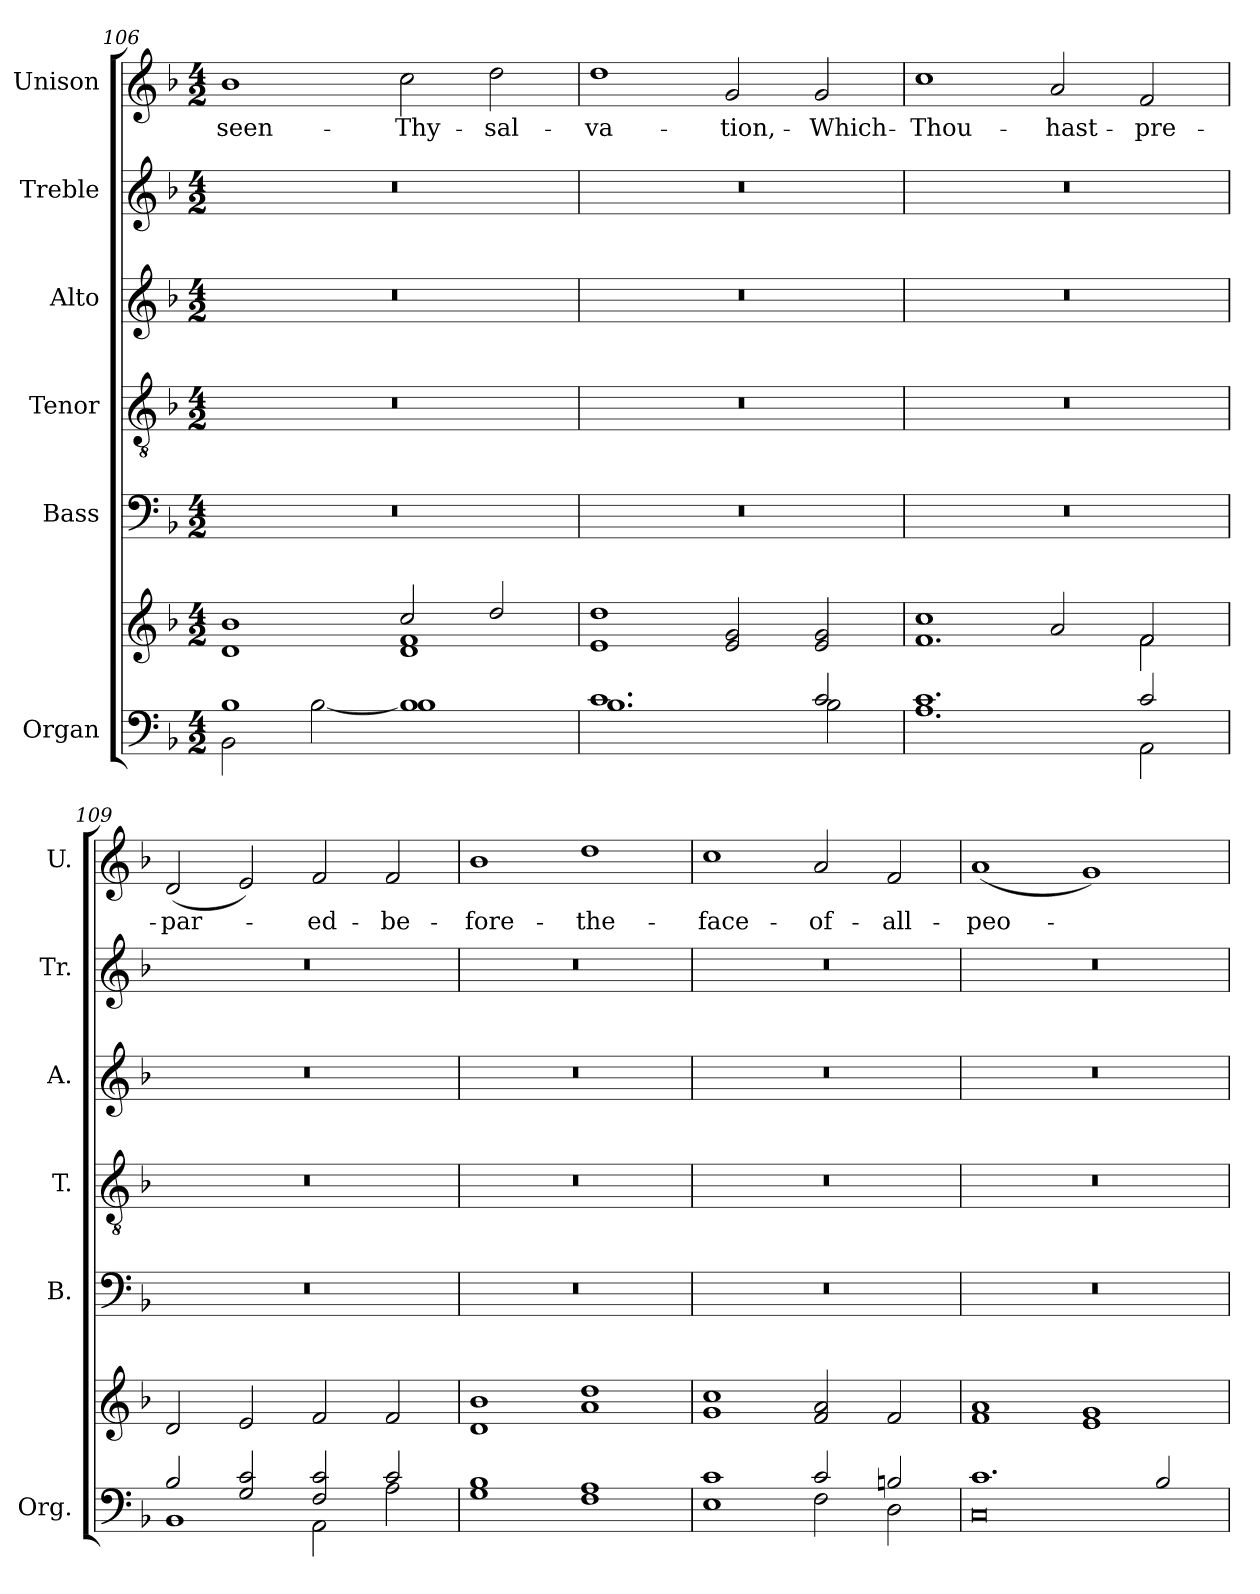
**kern	**kern	**kern	**kern	**kern	**kern	**kern	**text
*part6	*part6	*part5	*part4	*part3	*part2	*part1	*part1
*staff7	*staff6	*staff5	*staff4	*staff3	*staff2	*staff1	*staff1
*I"Organ	*	*I"Bass	*I"Tenor	*I"Alto	*I"Treble	*I"Unison	*
*I'Org.	*	*I'B.	*I'T.	*I'A.	*I'Tr.	*I'U.	*
*clefF4	*clefG2	*clefF4	*clefGv2	*clefG2	*clefG2	*clefG2	*
*	*	*	*ITrd7c12	*	*	*	*
*k[b-]	*k[b-]	*k[b-]	*k[b-]	*k[b-]	*k[b-]	*k[b-]	*
*F:	*F:	*F:	*F:	*F:	*F:	*F:	*
*M4/2	*M4/2	*M4/2	*M4/2	*M4/2	*M4/2	*M4/2	*
=106	=106	=106	=106	=106	=106	=106	=106
*^	*^	*	*	*	*	*	*
!	!	!	!	!LO:N:vis=1	!LO:N:vis=1	!LO:N:vis=1	!LO:N:vis=1	!	!
!	!	!	!	!	!	!	!	!	!LO:LY:b:color=#000000
1B-i	2BB-i\	1b-i	1di	0r	0r	0r	0r	1b-i	-seen-
.	[2B-i\	.	.	.	.	.	.	.	.
!	!	!	!	!	!	!	!	!	!LO:LY:b:color=#000000
1B-i]	1B-i	2cci/	1di 1fi	.	.	.	.	2cci\	-Thy-
!	!	!	!	!	!	!	!	!	!LO:LY:b:color=#000000
.	.	2ddi/	.	.	.	.	.	2ddi\	-sal-
*	*	*v	*v	*	*	*	*	*	*
=107	=107	=107	=107	=107	=107	=107	=107	=107
!	!	!	!LO:N:vis=1	!LO:N:vis=1	!LO:N:vis=1	!LO:N:vis=1	!	!
!	!	!	!	!	!	!	!	!LO:LY:b:color=#000000
1.ci	1.B-i	1ei 1ddi	0r	0r	0r	0r	1ddi	-va-
!	!	!	!	!	!	!	!	!LO:LY:b:color=#000000
.	.	2ei/ 2gi	.	.	.	.	2gi/	-tion,-
!	!	!	!	!	!	!	!	!LO:LY:b:color=#000000
2ci/	2B-i\	2ei/ 2gi	.	.	.	.	2gi/	-Which-
!!LO:PB:g=z
=108	=108	=108	=108	=108	=108	=108	=108	=108
*	*	*^	*	*	*	*	*	*
!	!	!	!	!LO:N:vis=1	!LO:N:vis=1	!LO:N:vis=1	!LO:N:vis=1	!	!
!	!	!	!	!	!	!	!	!	!LO:LY:b:color=#000000
1.ci	1.Ai	1cci	1.fi	0r	0r	0r	0r	1cci	-Thou-
!	!	!	!	!	!	!	!	!	!LO:LY:b:color=#000000
.	.	2ai/	.	.	.	.	.	2ai/	-hast-
!	!	!	!	!	!	!	!	!	!LO:LY:b:color=#000000
2ci/	2AAi\	2fi/	2fi\	.	.	.	.	2fi/	-pre-
=109	=109	=109	=109	=109	=109	=109	=109	=109	=109
!	!	!	!	!LO:N:vis=1	!LO:N:vis=1	!LO:N:vis=1	!LO:N:vis=1	!	!
*	*	*v	*v	*	*	*	*	*	*
*	*	*^	*	*	*	*	*	*
!	!	!	!	!	!	!	!	!	!LO:LY:b:color=#000000
*	*	*v	*v	*	*	*	*	*	*
2B-i/	1BB-i	2di/	0r	0r	0r	0r	(2di/	-par-
2Gi/ 2ci	.	2ei/	.	.	.	.	2ei/)	.
!	!	!	!	!	!	!	!	!LO:LY:b:color=#000000
2Fi/ 2ci	2AAi\	2fi/	.	.	.	.	2fi/	-ed-
!	!	!	!	!	!	!	!	!LO:LY:b:color=#000000
2ci/	2Ai\	2fi/	.	.	.	.	2fi/	-be-
=110	=110	=110	=110	=110	=110	=110	=110	=110
!	!	!	!LO:N:vis=1	!LO:N:vis=1	!LO:N:vis=1	!LO:N:vis=1	!	!
!	!	!	!	!	!	!	!	!LO:LY:b:color=#000000
1B-i	1Gi	1di 1b-i	0r	0r	0r	0r	1b-i	-fore-
!	!	!	!	!	!	!	!	!LO:LY:b:color=#000000
1Ai	1Fi	1ai 1ddi	.	.	.	.	1ddi	-the-
=111	=111	=111	=111	=111	=111	=111	=111	=111
!	!	!	!LO:N:vis=1	!LO:N:vis=1	!LO:N:vis=1	!LO:N:vis=1	!	!
!	!	!	!	!	!	!	!	!LO:LY:b:color=#000000
1ci	1Ei	1gi 1cci	0r	0r	0r	0r	1cci	-face-
!	!	!	!	!	!	!	!	!LO:LY:b:color=#000000
2ci/	2Fi\	2fi/ 2ai	.	.	.	.	2ai/	-of-
!	!	!	!	!	!	!	!	!LO:LY:b:color=#000000
2Bni/	2Di\	2fi/	.	.	.	.	2fi/	-all-
=112	=112	=112	=112	=112	=112	=112	=112	=112
!	!	!	!LO:N:vis=1	!LO:N:vis=1	!LO:N:vis=1	!LO:N:vis=1	!	!
!	!	!	!	!	!	!	!	!LO:LY:b:color=#000000
1.ci	0Ci	1fi 1ai	0r	0r	0r	0r	(1ai	-peo-
.	.	1ei 1gi	.	.	.	.	1gi)	.
2B-i/	.	.	.	.	.	.	.	.
*v	*v	*	*	*	*	*	*	*
=	=	=	=	=	=	=	=
*-	*-	*-	*-	*-	*-	*-	*-
